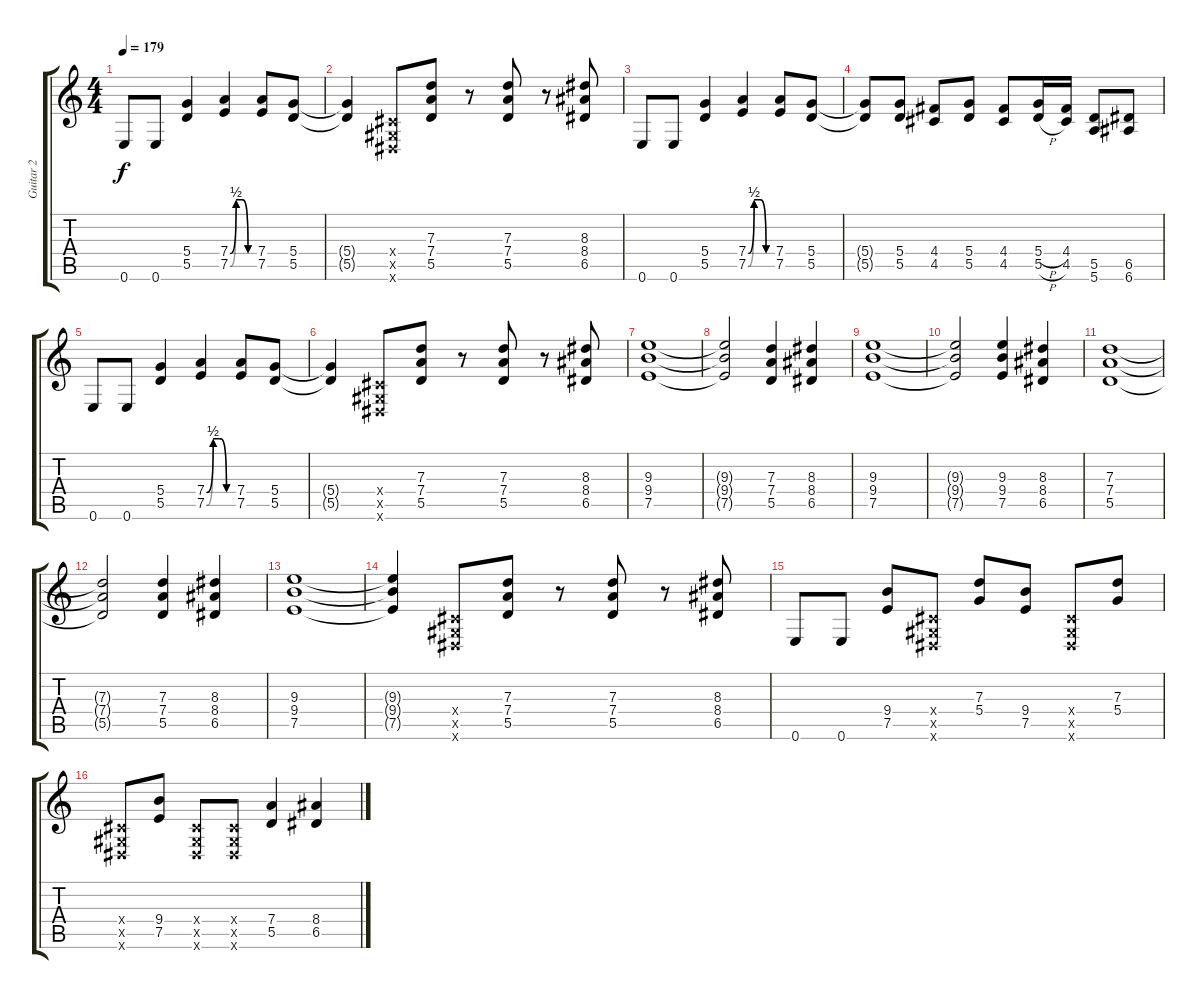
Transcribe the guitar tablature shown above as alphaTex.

\track ("Guitar 2" "Guitar 2") {instrument distortionguitar}
\staff {score tabs}
\tuning (E4 B3 G3 D3 A2 E2) {hide}
\ts (4 4)
\tempo 179
\clef g2
\ks c
0.6.8{dy f} 0.6.8 (5.4 5.5).4 (7.4{be (custom 0 0 15 2 30 2 45 0 60 0)} 7.5{be (custom 0 0 15 2 30 2 45 0 60 0)}).4 (7.4 7.5).8 (5.4 5.5).8 |
(5.4{t} 5.5{t}).4 (-1.4{x} -1.5{x} -1.6{x}).8 (7.3 7.4 5.5).8 r.8 (7.3 7.4 5.5).8 r.8 (8.3 8.4 6.5).8 |
0.6.8 0.6.8 (5.4 5.5).4 (7.4{be (custom 0 0 15 2 30 2 45 0 60 0)} 7.5{be (custom 0 0 15 2 30 2 45 0 60 0)}).4 (7.4 7.5).8 (5.4 5.5).8 |
(5.4{t} 5.5{t}).8 (5.4 5.5).8 (4.4 4.5).8 (5.4 5.5).8 (4.4 4.5).8 (5.4{h} 5.5{h}).16 (4.4 4.5).16 (5.5 5.6).8 (6.5 6.6).8 |
0.6.8 0.6.8 (5.4 5.5).4 (7.4{be (custom 0 0 15 2 30 2 45 0 60 0)} 7.5{be (custom 0 0 15 2 30 2 45 0 60 0)}).4 (7.4 7.5).8 (5.4 5.5).8 |
(5.4{t} 5.5{t}).4 (-1.4{x} -1.5{x} -1.6{x}).8 (7.3 7.4 5.5).8 r.8 (7.3 7.4 5.5).8 r.8 (8.3 8.4 6.5).8 |
(9.3 9.4 7.5).1 |
(9.3{t} 9.4{t} 7.5{t}).2 (7.3 7.4 5.5).4 (8.3 8.4 6.5).4 |
(9.3 9.4 7.5).1 |
(9.3{t} 9.4{t} 7.5{t}).2 (9.3 9.4 7.5).4 (8.3 8.4 6.5).4 |
(7.3 7.4 5.5).1 |
(7.3{t} 7.4{t} 5.5{t}).2 (7.3 7.4 5.5).4 (8.3 8.4 6.5).4 |
(9.3 9.4 7.5).1 |
(9.3{t} 9.4{t} 7.5{t}).4 (-1.4{x} -1.5{x} -1.6{x}).8 (7.3 7.4 5.5).8 r.8 (7.3 7.4 5.5).8 r.8 (8.3 8.4 6.5).8 |
0.6.8 0.6.8 (9.4 7.5).8 (-1.4{x} -1.5{x} -1.6{x}).8 (7.3 5.4).8 (9.4 7.5).8 (-1.4{x} -1.5{x} -1.6{x}).8 (7.3 5.4).8 |
(-1.4{x} -1.5{x} -1.6{x}).8 (9.4 7.5).8 (-1.4{x} -1.5{x} -1.6{x}).8 (-1.4{x} -1.5{x} -1.6{x}).8 (7.4 5.5).4 (8.4 6.5).4
